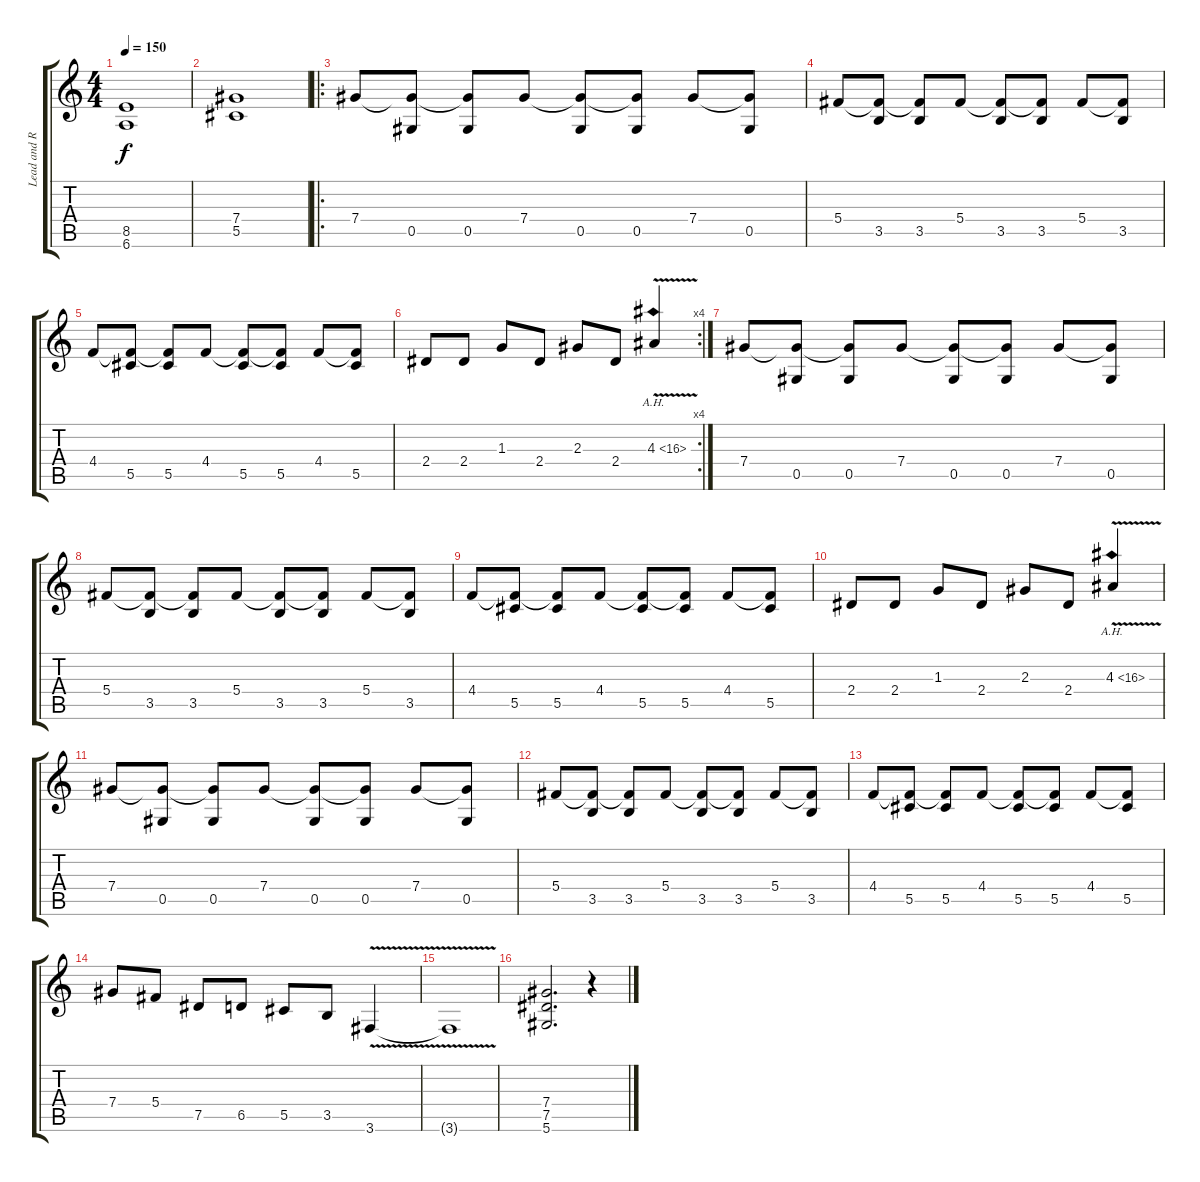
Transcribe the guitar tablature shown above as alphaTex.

\track ("Lead and Rhythm 2" "Lead and R") {instrument distortionguitar}
\staff {score tabs}
\tuning (Eb4 Bb3 Gb3 Db3 Ab2 Eb2) {hide}
\ts (4 4)
\tempo 150
\clef g2
\ks c
(8.5 6.6).1{dy f} |
(7.4 5.5).1 |
\ro
7.4.8 (7.4{t} 0.5).8 (7.4{t} 0.5).8 7.4.8 (7.4{t} 0.5).8 (7.4{t} 0.5).8 7.4.8 (7.4{t} 0.5).8 |
5.4.8 (5.4{t} 3.5).8 (5.4{t} 3.5).8 5.4.8 (5.4{t} 3.5).8 (5.4{t} 3.5).8 5.4.8 (5.4{t} 3.5).8 |
4.4.8 (4.4{t} 5.5).8 (4.4{t} 5.5).8 4.4.8 (4.4{t} 5.5).8 (4.4{t} 5.5).8 4.4.8 (4.4{t} 5.5).8 |
\rc 4
2.4.8 2.4.8 1.3.8 2.4.8 2.3.8 2.4.8 4.3{ah 12 v}.4 |
7.4.8 (7.4{t} 0.5).8 (7.4{t} 0.5).8 7.4.8 (7.4{t} 0.5).8 (7.4{t} 0.5).8 7.4.8 (7.4{t} 0.5).8 |
5.4.8 (5.4{t} 3.5).8 (5.4{t} 3.5).8 5.4.8 (5.4{t} 3.5).8 (5.4{t} 3.5).8 5.4.8 (5.4{t} 3.5).8 |
4.4.8 (4.4{t} 5.5).8 (4.4{t} 5.5).8 4.4.8 (4.4{t} 5.5).8 (4.4{t} 5.5).8 4.4.8 (4.4{t} 5.5).8 |
2.4.8 2.4.8 1.3.8 2.4.8 2.3.8 2.4.8 4.3{ah 12 v}.4 |
7.4.8 (7.4{t} 0.5).8 (7.4{t} 0.5).8 7.4.8 (7.4{t} 0.5).8 (7.4{t} 0.5).8 7.4.8 (7.4{t} 0.5).8 |
5.4.8 (5.4{t} 3.5).8 (5.4{t} 3.5).8 5.4.8 (5.4{t} 3.5).8 (5.4{t} 3.5).8 5.4.8 (5.4{t} 3.5).8 |
4.4.8 (4.4{t} 5.5).8 (4.4{t} 5.5).8 4.4.8 (4.4{t} 5.5).8 (4.4{t} 5.5).8 4.4.8 (4.4{t} 5.5).8 |
7.4.8 5.4.8 7.5.8 6.5.8 5.5.8 3.5.8 3.6{v}.4 |
3.6{t}.1 |
(7.4 7.5 5.6).2{d} r.4
